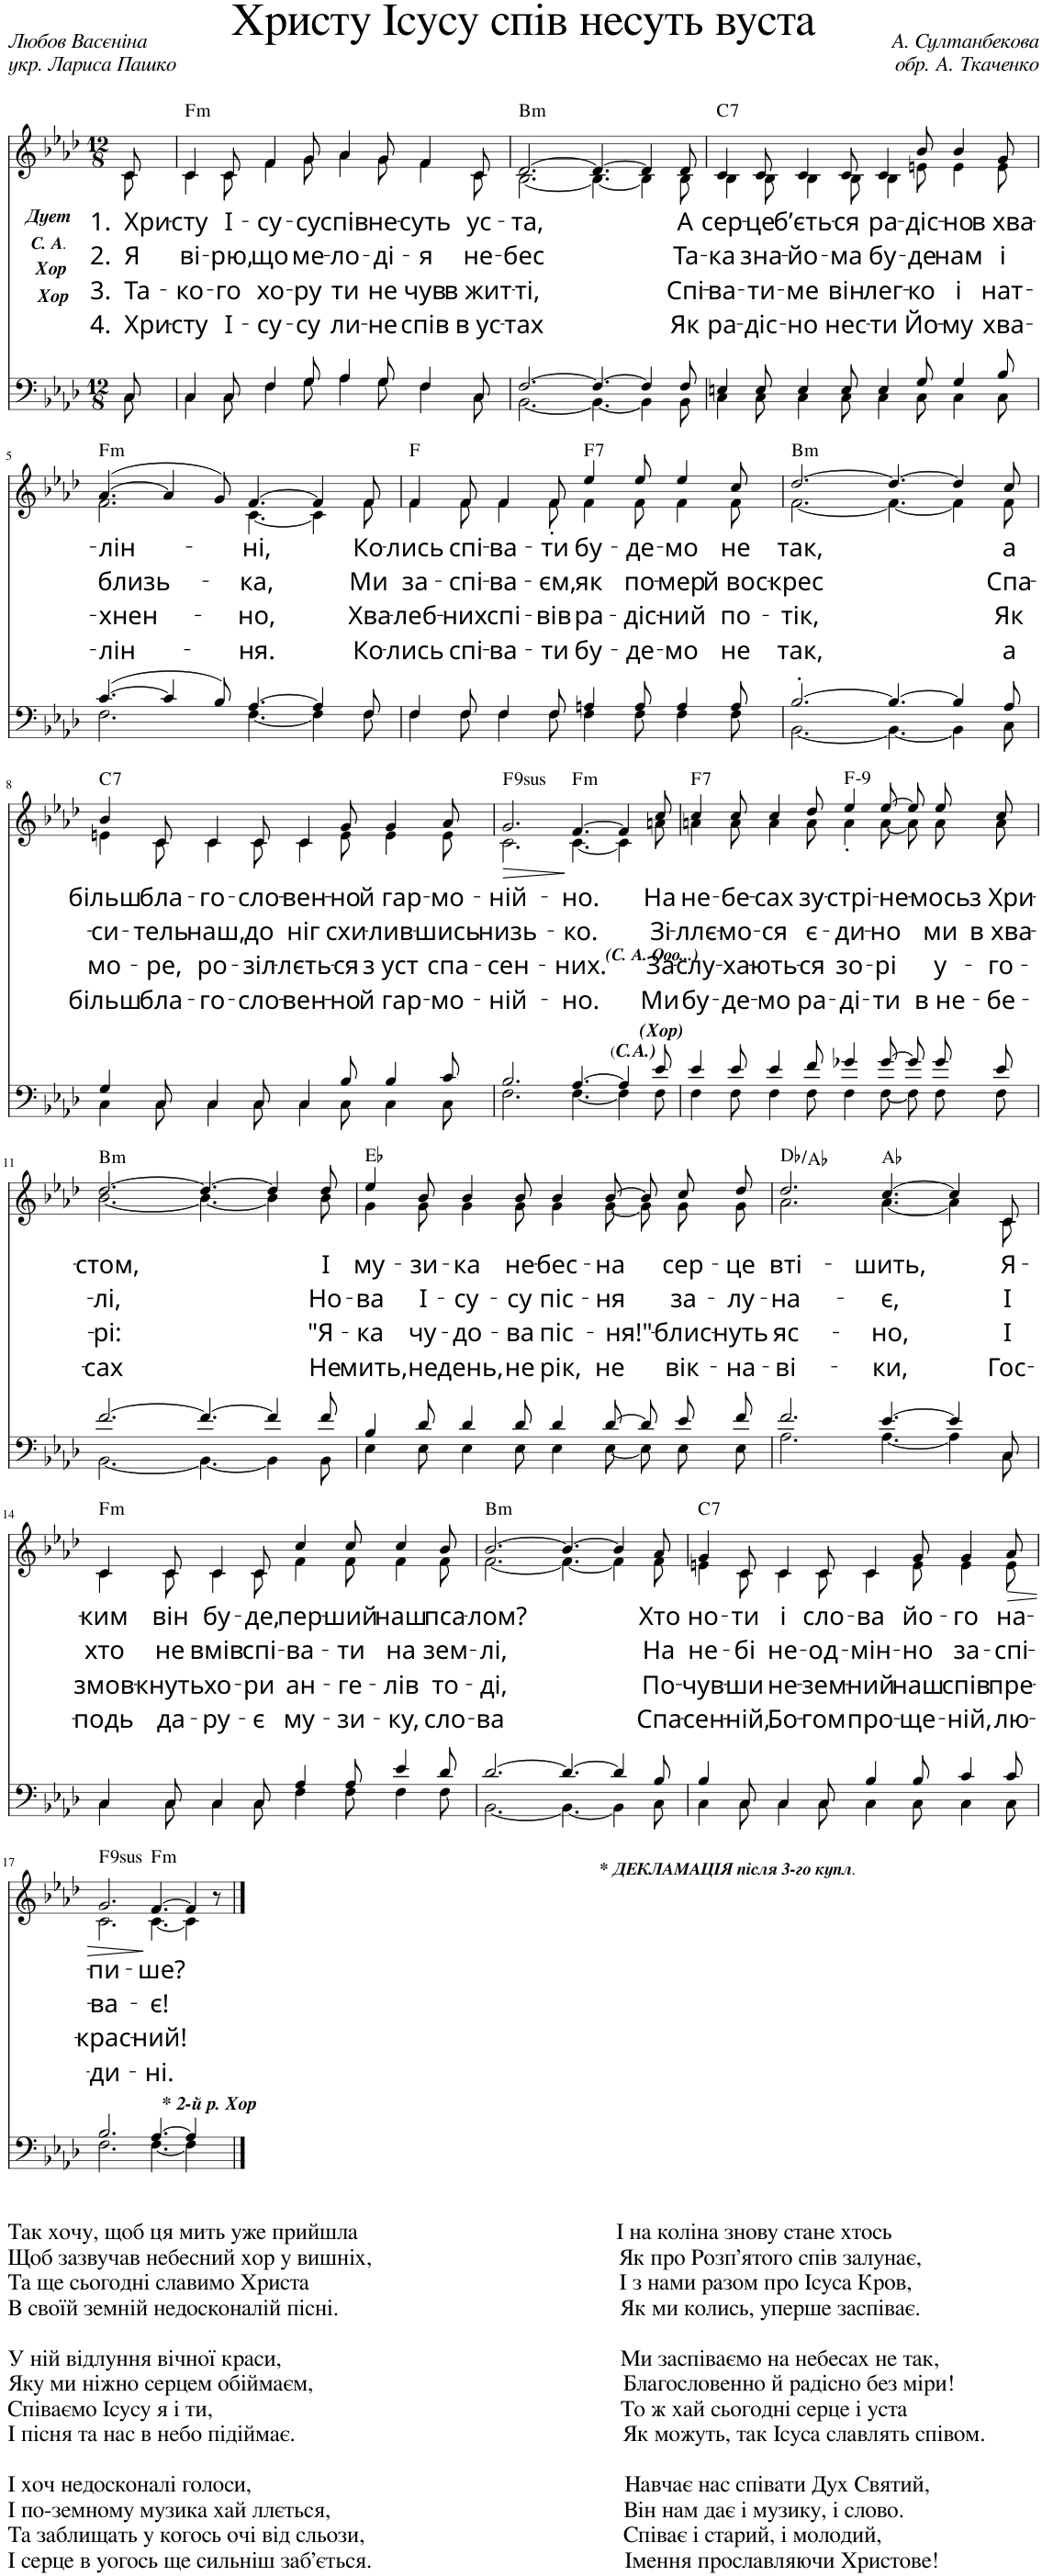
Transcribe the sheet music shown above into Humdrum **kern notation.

**kern	**kern	**text	**text	**text	**text	**dynam	**harte
*part2	*part1	*part1	*part1	*part1	*part1	*part1	*part1
*staff2	*staff1	*staff1	*staff1	*staff1	*staff1	*staff1	*
*I"Voice	*I"Voice	*	*	*	*	*	*
*I'V	*I'V	*	*	*	*	*	*
*clefF4	*clefG2	*	*	*	*	*	*
*k[b-e-a-d-]	*k[b-e-a-d-]	*	*	*	*	*	*
*M12/8	*M12/8	*	*	*	*	*	*
=1	=1	=1	=1	=1	=1	=1	=1
*^	*	*	*	*	*	*	*
!	!	!LO:TX:b:Bi:t=Дует	!	!	!	!	!	!
!	!	!LO:TX:b:Bi:t=С. А	!	!	!	!	!	!
!	!	!LO:TX:b:t=.	!	!	!	!	!	!
!	!	!LO:TX:b:Bi:t=Хор	!	!	!	!	!	!
!	!	!LO:TX:b:Bi:t=Хор	!	!	!	!	!	!
!	!	!	!LO:LY:b	!LO:LY:b	!LO:LY:b	!LO:LY:b	!	!
*	*	*^	*	*	*	*	*	*
8C/	8C\	8c/	8c\	1. Хри-	2. Я	3. Та-	4. Хри-	.	.
=2	=2	=2	=2	=2	=2	=2	=2	=2	=2
!	!	!	!	!LO:LY:b	!LO:LY:b	!LO:LY:b	!LO:LY:b	!	!LO:H:kt=m
4C/	4C\	4c/	4c\	-сту	ві-	-ко-	-сту	.	F:min
!	!	!	!	!LO:LY:b	!LO:LY:b	!LO:LY:b	!LO:LY:b	!	!
8C/	8C\	8c/	8c\	І-	-рю,	-го	І-	.	.
!	!	!	!	!LO:LY:b	!LO:LY:b	!LO:LY:b	!LO:LY:b	!	!
4F/	4F\	4f/	4f\	-су-	що	хо-	-су-	.	.
!	!	!	!	!LO:LY:b	!LO:LY:b	!LO:LY:b	!LO:LY:b	!	!
8G/	8G\	8g/	8g\	-су	ме-	-ру	-су	.	.
!	!	!	!	!LO:LY:b	!LO:LY:b	!LO:LY:b	!LO:LY:b	!	!
4A-/	4A-\	4a-/	4a-\	спів	-ло-	ти	ли-	.	.
!	!	!	!	!LO:LY:b	!LO:LY:b	!LO:LY:b	!LO:LY:b	!	!
8G/	8G\	8g/	8g\	не-	-ді-	не	-не	.	.
!	!	!	!	!LO:LY:b	!LO:LY:b	!LO:LY:b	!LO:LY:b	!	!
4F/	4F\	4f/	4f\	-суть	-я	чув	спів	.	.
!	!	!	!	!LO:LY:b	!LO:LY:b	!LO:LY:b	!LO:LY:b	!	!
8C/	8C\	8c/	8c\	ус-	не-	в жит-	в ус-	.	.
=3	=3	=3	=3	=3	=3	=3	=3	=3	=3
!	!	!	!	!LO:LY:b	!LO:LY:b	!LO:LY:b	!LO:LY:b	!	!LO:H:kt=m
[2.F/	[2.BB-\	[2.d-/	[<2.B-\	-та,	-бес	-ті,	-тах	.	B:min
4.F/_	4.BB-\_	4.d-/_	4.B-\_	.	.	.	.	.	.
4F/]	4BB-\]	4d-/]	4B-\]	.	.	.	.	.	.
!	!	!	!	!LO:LY:b	!LO:LY:b	!LO:LY:b	!LO:LY:b	!	!
8F/	8BB-\	8d-/	8B-\	А	Та-	Спі-	Як	.	.
=4	=4	=4	=4	=4	=4	=4	=4	=4	=4
!	!	!	!	!LO:LY:b	!LO:LY:b	!LO:LY:b	!LO:LY:b	!	!LO:H:kt=7
4En/	4C\	4c/	4B-\	сер-	-ка	-ва-	ра-	.	C:7
!	!	!	!	!LO:LY:b	!LO:LY:b	!LO:LY:b	!LO:LY:b	!	!
8E/	8C\	8c/	8B-\	-це	зна-	-ти-	-діс-	.	.
!	!	!	!	!LO:LY:b	!LO:LY:b	!LO:LY:b	!LO:LY:b	!	!
4E/	4C\	4c/	4B-\	бʼєть-	-йо-	-ме	-но	.	.
!	!	!	!	!LO:LY:b	!LO:LY:b	!LO:LY:b	!LO:LY:b	!	!
8E/	8C\	8c/	8B-\	-ся	-ма	він	нес-	.	.
!	!	!	!	!LO:LY:b	!LO:LY:b	!LO:LY:b	!LO:LY:b	!	!
4E/	4C\	4c/	4B-\	ра-	бу-	лег-	-ти	.	.
!	!	!	!	!LO:LY:b	!LO:LY:b	!LO:LY:b	!LO:LY:b	!	!
8G/	8C\	8b-/	8en\	-діс-	-де	-ко	Йо-	.	.
!	!	!	!	!LO:LY:b	!LO:LY:b	!LO:LY:b	!LO:LY:b	!	!
4G/	4C\	4b-/	4e\	-но	нам	і	-му	.	.
!	!	!	!	!LO:LY:b	!LO:LY:b	!LO:LY:b	!LO:LY:b	!	!
8B-/	8C\	8g/	8e\	в хва-	і	нат-	хва-	.	.
!!LO:LB:g=z	!!
=5	=5	=5	=5	=5	=5	=5	=5	=5	=5
!	!	!	!	!LO:LY:b	!LO:LY:b	!LO:LY:b	!LO:LY:b	!	!LO:H:kt=m
(>[>4.c/	2.F\	(>[>4.a-/	2.f\	-лін-	близь-	-хнен-	-лін-	.	F:min
4c/]	.	4a-/]	.	.	.	.	.	.	.
8B-/)	.	8g/)	.	.	.	.	.	.	.
!	!	!	!	!LO:LY:b	!LO:LY:b	!LO:LY:b	!LO:LY:b	!	!
[>4.A-/	[<4.F\	[>4.f/	[<4.c\	-ні,	-ка,	-но,	-ня.	.	.
4A-/]	4F\]	4f/]	4c\]	.	.	.	.	.	.
!	!	!	!	!LO:LY:b	!LO:LY:b	!LO:LY:b	!LO:LY:b	!	!
8F/	8F\	8f/	8f\	Ко-	Ми	Хва-	Ко-	.	.
=6	=6	=6	=6	=6	=6	=6	=6	=6	=6
!	!	!	!	!LO:LY:b	!LO:LY:b	!LO:LY:b	!LO:LY:b	!	!
4F/	4F\	4f/	4f\	-лись	за-	-леб-	-лись	.	F:maj
!	!	!	!	!LO:LY:b	!LO:LY:b	!LO:LY:b	!LO:LY:b	!	!
8F/	8F\	8f/	8f\	спі-	-спі-	-них	спі-	.	.
!	!	!	!	!LO:LY:b	!LO:LY:b	!LO:LY:b	!LO:LY:b	!	!
4F/	4F\	4f/	4f\	-ва-	-ва-	спі-	-ва-	.	.
!	!	!	!	!LO:LY:b	!LO:LY:b	!LO:LY:b	!LO:LY:b	!	!
8F/	8F\	8f/	8f'\	-ти	-єм,	-вів	-ти	.	.
!	!	!	!	!LO:LY:b	!LO:LY:b	!LO:LY:b	!LO:LY:b	!	!LO:H:kt=7
4An/	4F\	4ee-/	4f\	бу-	як	ра-	бу-	.	F:7
!	!	!	!	!LO:LY:b	!LO:LY:b	!LO:LY:b	!LO:LY:b	!	!
8A/	8F\	8ee-/	8f\	-де-	по-	-діс-	-де-	.	.
!	!	!	!	!LO:LY:b	!LO:LY:b	!LO:LY:b	!LO:LY:b	!	!
4A/	4F\	4ee-/	4f\	-мо	-мер	-ний	-мо	.	.
!	!	!	!	!LO:LY:b	!LO:LY:b	!LO:LY:b	!LO:LY:b	!	!
8A/	8F\	8cc/	8f\	не	й вос-	по-	не	.	.
=7	=7	=7	=7	=7	=7	=7	=7	=7	=7
!	!	!	!	!LO:LY:b	!LO:LY:b	!LO:LY:b	!LO:LY:b	!	!LO:H:kt=m
[>2.B-'/	[<2.BB-\	[>2.dd-/	[<2.f\	так,	-крес	-тік,	так,	.	B:min
4.B-/_	4.BB-\_	4.dd-/_	4.f\_	.	.	.	.	.	.
4B-/]	4BB-\]	4dd-/]	4f\]	.	.	.	.	.	.
!	!	!	!	!LO:LY:b	!LO:LY:b	!LO:LY:b	!LO:LY:b	!	!
8A-/	8C\	8cc/	8f\	а	Спа-	Як	а	.	.
!!LO:LB:g=z	!!
=8	=8	=8	=8	=8	=8	=8	=8	=8	=8
!	!	!	!	!LO:LY:b	!LO:LY:b	!LO:LY:b	!LO:LY:b	!	!LO:H:kt=7
4G/	4C\	4b-/	4en\	більш	-си-	мо-	більш	.	C:7
!	!	!	!	!LO:LY:b	!LO:LY:b	!LO:LY:b	!LO:LY:b	!	!
8C/	8C\	8c/	8c\	бла-	-тель	-ре,	бла-	.	.
!	!	!	!	!LO:LY:b	!LO:LY:b	!LO:LY:b	!LO:LY:b	!	!
4C/	4C\	4c/	4c\	-го-	наш,	ро-	-го-	.	.
!	!	!	!	!LO:LY:b	!LO:LY:b	!LO:LY:b	!LO:LY:b	!	!
8C/	8C\	8c/	8c\	-сло-	до	-зіл-	-сло-	.	.
!	!	!	!	!LO:LY:b	!LO:LY:b	!LO:LY:b	!LO:LY:b	!	!
4C/	4C\	4c/	4c\	-вен-	ніг	-лєть-	-вен-	.	.
!	!	!	!	!LO:LY:b	!LO:LY:b	!LO:LY:b	!LO:LY:b	!	!
8B-/	8C\	8g/	8e\	-но	схи-	-ся	-но	.	.
!	!	!	!	!LO:LY:b	!LO:LY:b	!LO:LY:b	!LO:LY:b	!	!
4B-/	4C\	4g/	4e\	й гар-	-лив-	з уст	й гар-	.	.
!	!	!	!	!LO:LY:b	!LO:LY:b	!LO:LY:b	!LO:LY:b	!	!
8c/	8C\	8a-/	8e\	-мо-	-шись	спа-	-мо-	.	.
=9	=9	=9	=9	=9	=9	=9	=9	=9	=9
!	!	!	!	!LO:LY:b	!LO:LY:b	!LO:LY:b	!LO:LY:b	!LO:HP:b	!LO:H:kt=9sus
2.B-/	2.F\	2.g/	2.c\	-ній-	низь-	-сен-	-ній-	>	F:sus4(7,9)
!	!	!LO:TX:b:Bi:t=(С. А. Ооо...)	!	!	!	!	!	!	!
!	!	!LO:TX:b:Bi:t=(Хор)	!	!	!	!	!	!	!
!	!	!	!	!LO:LY:b	!LO:LY:b	!LO:LY:b	!LO:LY:b	!	!LO:H:kt=m
[>4.A-/	[4.F\	[4.f/	[4.c\	-но.	-ко.	-них.	-но.	]	F:min
!	!	!LO:TX:b:t=(	!	!	!	!	!	!	!
!	!	!LO:TX:b:Bi:t=С.А.)	!	!	!	!	!	!	!
4A-/]	4F\]	4f/]	4c\]	.	.	.	.	.	.
!	!	!	!	!LO:LY:b	!LO:LY:b	!LO:LY:b	!LO:LY:b	!	!
8e-/	8F\	8cc/	8an\	На	Зі-	За-	Ми	.	.
=10	=10	=10	=10	=10	=10	=10	=10	=10	=10
!	!	!	!	!LO:LY:b	!LO:LY:b	!LO:LY:b	!LO:LY:b	!	!LO:H:kt=7
4e-/	4F\	4cc/	4an\	не-	-ллє-	-слу-	бу-	.	F:7
!	!	!	!	!LO:LY:b	!LO:LY:b	!LO:LY:b	!LO:LY:b	!	!
8e-/	8F\	8cc/	8a\	-бе-	-мо-	-ха-	-де-	.	.
!	!	!	!	!LO:LY:b	!LO:LY:b	!LO:LY:b	!LO:LY:b	!	!
4e-/	4F\	4cc/	4a\	-сах	-ся	-ють-	-мо	.	.
!	!	!	!	!LO:LY:b	!LO:LY:b	!LO:LY:b	!LO:LY:b	!	!
8f/	8F\	8dd-/	8a\	зу-	є-	-ся	ра-	.	.
!	!	!	!	!LO:LY:b	!LO:LY:b	!LO:LY:b	!LO:LY:b	!	!LO:H:kt=9
4g-X/	4F\	4ee-/	4a'\	-стрі-	-ди-	зо-	-ді-	.	F:min9
!	!	!	!	!LO:LY:b	!LO:LY:b	!LO:LY:b	!LO:LY:b	!	!
[>8g-/	[<8F\	[>8ee-/	[<8a\	-не-	-но	-рі	-ти	.	.
8g-/L]	8F\L]	8ee-/L]	8a\L]	.	.	.	.	.	.
!	!	!	!	!LO:LY:b	!LO:LY:b	!LO:LY:b	!LO:LY:b	!	!
8g-/	8F\	8ee-/	8a\	-мось	ми	у-	в не-	.	.
!	!	!	!	!LO:LY:b	!LO:LY:b	!LO:LY:b	!LO:LY:b	!	!
8e-/J	8F\J	8cc/J	8a\J	з Хри-	в хва-	-го-	-бе-	.	.
!!LO:LB:g=z	!!
=11	=11	=11	=11	=11	=11	=11	=11	=11	=11
!	!	!	!	!LO:LY:b	!LO:LY:b	!LO:LY:b	!LO:LY:b	!	!LO:H:kt=m
[>2.f/	[<2.BB-\	[>2.dd-/	[<2.b-\	-стом,	-лі,	-рі:	-сах	.	B:min
4.f/_	4.BB-\_	4.dd-/_	4.b-\_	.	.	.	.	.	.
4f/]	4BB-\]	4dd-/]	4b-\]	.	.	.	.	.	.
!	!	!	!	!LO:LY:b	!LO:LY:b	!LO:LY:b	!LO:LY:b	!	!
8f/	8BB-\	8dd-/	8b-\	І	Но-	"Я-	Не	.	.
=12	=12	=12	=12	=12	=12	=12	=12	=12	=12
!	!	!	!	!LO:LY:b	!LO:LY:b	!LO:LY:b	!LO:LY:b	!	!
4B-/	4E-\	4ee-/	4g\	му-	-ва	-ка	мить,	.	Eb:maj
!	!	!	!	!LO:LY:b	!LO:LY:b	!LO:LY:b	!LO:LY:b	!	!
8d-/	8E-\	8b-/	8g\	-зи-	І-	чу-	не	.	.
!	!	!	!	!LO:LY:b	!LO:LY:b	!LO:LY:b	!LO:LY:b	!	!
4d-/	4E-\	4b-/	4g\	-ка	-су-	-до-	день,	.	.
!	!	!	!	!LO:LY:b	!LO:LY:b	!LO:LY:b	!LO:LY:b	!	!
8d-/	8E-\	8b-/	8g\	не-	-су	-ва	не	.	.
!	!	!	!	!LO:LY:b	!LO:LY:b	!LO:LY:b	!LO:LY:b	!	!
4d-/	4E-\	4b-/	4g\	-бес-	піс-	піс-	рік,	.	.
!	!	!	!	!LO:LY:b	!LO:LY:b	!LO:LY:b	!LO:LY:b	!	!
[>8d-/	[<8E-\	[>8b-/	[<8g\	-на	-ня	-ня!"-	не	.	.
8d-/L]	8E-\L]	8b-/L]	8g\L]	.	.	.	.	.	.
!	!	!	!	!LO:LY:b	!LO:LY:b	!LO:LY:b	!LO:LY:b	!	!
8e-/	8E-\	8cc/	8g\	сер-	за-	-блис-	вік-	.	.
!	!	!	!	!LO:LY:b	!LO:LY:b	!LO:LY:b	!LO:LY:b	!	!
8f/J	8E-\J	8dd-/J	8g\J	-це	-лу-	-нуть	-на-	.	.
=13	=13	=13	=13	=13	=13	=13	=13	=13	=13
!	!	!	!	!LO:LY:b	!LO:LY:b	!LO:LY:b	!LO:LY:b	!	!
2.f/	2.A-\	2.dd-/	2.a-\	вті-	-на-	яс-	-ві-	.	Db:maj/5
!	!	!	!	!LO:LY:b	!LO:LY:b	!LO:LY:b	!LO:LY:b	!	!
[4.e-/	[4.A-\	[>4.cc/	[<4.a-\	-шить,	-є,	-но,	-ки,	.	Ab:maj
4e-/]	4A-\]	4cc/]	4a-\]	.	.	.	.	.	.
!	!	!	!	!LO:LY:b	!LO:LY:b	!LO:LY:b	!LO:LY:b	!	!
8C/	8C\	8c/	8c\	Я-	І	І	Гос-	.	.
!!LO:LB:g=z	!!
=14	=14	=14	=14	=14	=14	=14	=14	=14	=14
!	!	!	!	!LO:LY:b	!LO:LY:b	!LO:LY:b	!LO:LY:b	!	!LO:H:kt=m
4C/	4C\	4c/	4c\	-ким	хто	змов-	-подь	.	F:min
!	!	!	!	!LO:LY:b	!LO:LY:b	!LO:LY:b	!LO:LY:b	!	!
8C/	8C\	8c/	8c\	він	не	-кнуть	да-	.	.
!	!	!	!	!LO:LY:b	!LO:LY:b	!LO:LY:b	!LO:LY:b	!	!
4C/	4C\	4c/	4c\	бу-	вмів	хо-	-ру-	.	.
!	!	!	!	!LO:LY:b	!LO:LY:b	!LO:LY:b	!LO:LY:b	!	!
8C/	8C\	8c/	8c\	-де,	спі-	-ри	-є	.	.
!	!	!	!	!LO:LY:b	!LO:LY:b	!LO:LY:b	!LO:LY:b	!	!
4A-/	4F\	4cc/	4f\	пер-	-ва-	ан-	му-	.	.
!	!	!	!	!LO:LY:b	!LO:LY:b	!LO:LY:b	!LO:LY:b	!	!
8A-/	8F\	8cc/	8f\	-ший	-ти	-ге-	-зи-	.	.
!	!	!	!	!LO:LY:b	!LO:LY:b	!LO:LY:b	!LO:LY:b	!	!
4e-/	4F\	4cc/	4f\	наш	на	-лів	-ку,	.	.
!	!	!	!	!LO:LY:b	!LO:LY:b	!LO:LY:b	!LO:LY:b	!	!
8d-/	8F\	8b-/	8f\	пса-	зем-	то-	сло-	.	.
=15	=15	=15	=15	=15	=15	=15	=15	=15	=15
!	!	!	!	!LO:LY:b	!LO:LY:b	!LO:LY:b	!LO:LY:b	!	!LO:H:kt=m
[>2.d-/	[2.BB-\	[2.b-/	[<2.f\	-лом?	-лі,	-ді,	-ва	.	B:min
4.d-/_	4.BB-\_	4.b-/_	4.f\_	.	.	.	.	.	.
4d-/]	4BB-\]	4b-/]	4f\]	.	.	.	.	.	.
!	!	!	!	!LO:LY:b	!LO:LY:b	!LO:LY:b	!LO:LY:b	!	!
8B-/	8C\	8a-/	8f\	Хто	На	По-	Спа-	.	.
=16	=16	=16	=16	=16	=16	=16	=16	=16	=16
!LO:TX:b:Bi:t=* ДЕКЛАМАЦІЯ після 3-го купл	!	!	!	!	!	!	!	!	!
!LO:TX:b:t=.	!	!	!	!	!	!	!	!	!
!	!	!	!	!LO:LY:b	!LO:LY:b	!LO:LY:b	!LO:LY:b	!	!LO:H:kt=7
4B-/	4C\	4g/	4en\	но-	не-	-чув-	-сен-	.	C:7
!	!	!	!	!LO:LY:b	!LO:LY:b	!LO:LY:b	!LO:LY:b	!	!
8C/	8C\	8c/	8c\	-ти	-бі	-ши	-ній,	.	.
!	!	!	!	!LO:LY:b	!LO:LY:b	!LO:LY:b	!LO:LY:b	!	!
4C/	4C\	4c/	4c\	і	не-	не-	Бо-	.	.
!	!	!	!	!LO:LY:b	!LO:LY:b	!LO:LY:b	!LO:LY:b	!	!
8C/	8C\	8c/	8c\	сло-	-од-	-зем-	-гом	.	.
!	!	!	!	!LO:LY:b	!LO:LY:b	!LO:LY:b	!LO:LY:b	!	!
4B-/	4C\	4c/	4c\	-ва	-мін-	-ний	про-	.	.
!	!	!	!	!LO:LY:b	!LO:LY:b	!LO:LY:b	!LO:LY:b	!	!
8B-/	8C\	8g/	8e\	йо-	-но	наш	-ще-	.	.
!	!	!	!	!LO:LY:b	!LO:LY:b	!LO:LY:b	!LO:LY:b	!	!
4c/	4C\	4g/	4e\	-го	за-	спів	-ній,	.	.
!	!	!	!	!LO:LY:b	!LO:LY:b	!LO:LY:b	!LO:LY:b	!LO:HP:b	!
8c/	8C\	8a-/	8e\	на-	-спі-	пре-	лю-	>	.
!!LO:LB:g=z	!!
=17	=17	=17	=17	=17	=17	=17	=17	=17	=17
!LO:TX:b:t=Так хочу, щоб ця мить уже прийшла                                             І на коліна знову стане хтось	!	!	!	!	!	!	!	!	!
!LO:TX:b:t=Щоб зазвучав небесний хор у вишніх,                                           Як про Розпʼятого спів залунає,	!	!	!	!	!	!	!	!	!
!LO:TX:b:t=Та ще сьогодні славимо Христа                                                      І з нами разом про Ісуса Кров,	!	!	!	!	!	!	!	!	!
!LO:TX:b:t=В своїй земній недосконалій пісні.                                                 Як ми колись, уперше заспіває.	!	!	!	!	!	!	!	!	!
!LO:TX:b:t=У ній відлуння вічної краси,                                                           Ми заспіваємо на небесах не так,	!	!	!	!	!	!	!	!	!
!LO:TX:b:t=Яку ми ніжно серцем обіймаєм,                                                      Благословенно й радісно без міри!	!	!	!	!	!	!	!	!	!
!LO:TX:b:t=Співаємо Ісусу я і ти,                                                                       То ж хай сьогодні серце і уста	!	!	!	!	!	!	!	!	!
!LO:TX:b:t=І пісня та нас в небо підіймає.                                                         Як можуть, так Ісуса славлять співом.	!	!	!	!	!	!	!	!	!
!LO:TX:b:t=І хоч недосконалі голоси,                                                                 Навчає нас співати Дух Святий,	!	!	!	!	!	!	!	!	!
!LO:TX:b:t=І по-земному музика хай ллється,                                                   Він нам дає і музику, і слово.	!	!	!	!	!	!	!	!	!
!LO:TX:b:t=Та заблищать у когось очі від сльози,                                             Співає і старий, і молодий,	!	!	!	!	!	!	!	!	!
!LO:TX:b:t=І серце в уогось ще сильніш забʼється.                                            Імення прославляючи Христове!	!	!	!	!	!	!	!	!	!
!	!	!	!	!LO:LY:b	!LO:LY:b	!LO:LY:b	!LO:LY:b	!	!LO:H:kt=9sus
2.B-/	2.F\	2.g/	2.c\	-пи-	-ва-	-крас-	-ди-	.	F:sus4(7,9)
!	!	!	!	!LO:LY:b	!LO:LY:b	!LO:LY:b	!LO:LY:b	!	!LO:H:kt=m
[4.A-/	[4.F\	[4.f/	[4.c\	-ше?	-є!	-ний!	-ні.	]	F:min
!	!	!LO:TX:b:Bi:t=* 2-й р. Хор	!	!	!	!	!	!	!
4A-/]	4F\]	4f/]	4c\]	.	.	.	.	.	.
8ryy	8ryy	8r	8ryy	.	.	.	.	.	.
*v	*v	*	*	*	*	*	*	*	*
*	*v	*v	*	*	*	*	*	*
==	==	==	==	==	==	==	==
*-	*-	*-	*-	*-	*-	*-	*-
